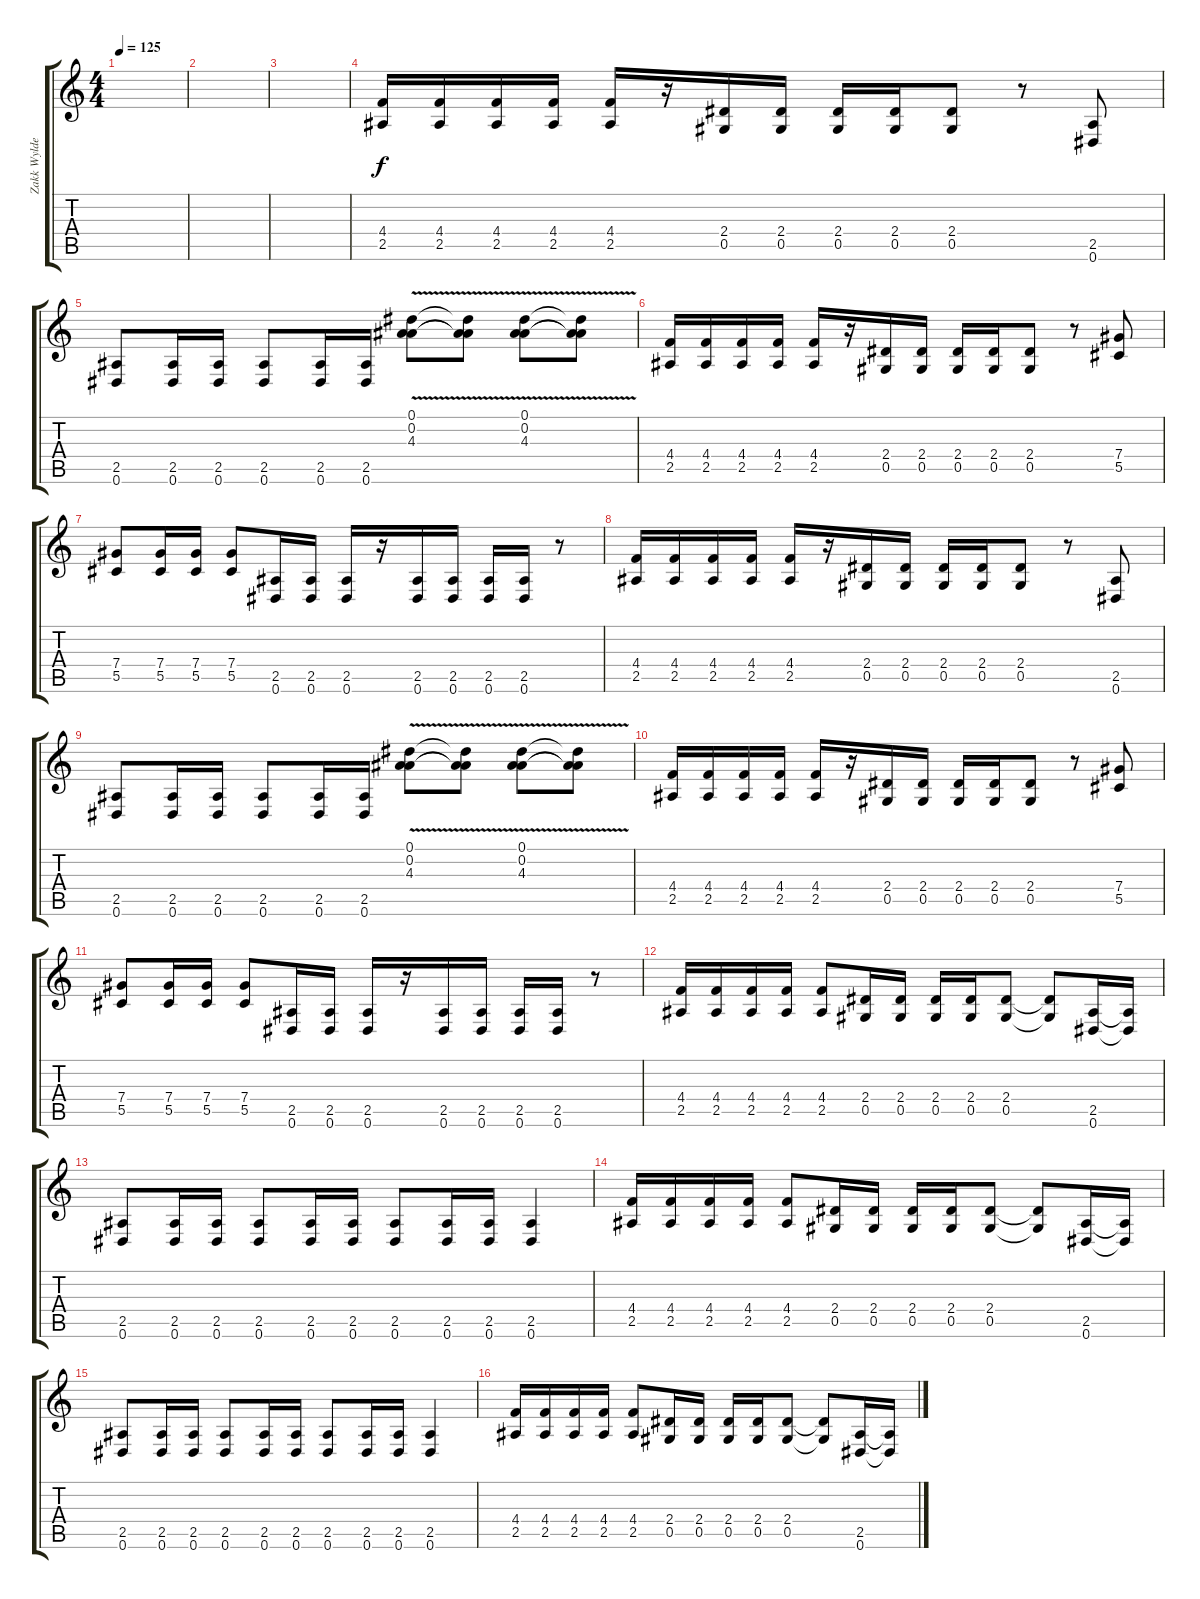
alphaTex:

\track ("Zakk Wylde 2" "Zakk Wylde") {instrument overdrivenguitar}
\staff {score tabs}
\tuning (Eb4 Bb3 Gb3 Db3 Ab2 Eb2) {hide}
\ts (4 4)
\tempo 125
\clef g2
\ks c
|
|
|
(4.4 2.5).16{instrument overdrivenguitar} (4.4 2.5).16 (4.4 2.5).16 (4.4 2.5).16 (4.4 2.5).16 r.16 (2.4 0.5).16 (2.4 0.5).16 (2.4 0.5).16 (2.4 0.5).16 (2.4 0.5).8 r.8 (2.5 0.6).8 |
(2.5 0.6).8 (2.5 0.6).16 (2.5 0.6).16 (2.5 0.6).8 (2.5 0.6).16 (2.5 0.6).16 (0.1{v} 0.2{v} 4.3{v}).8 (0.1{t} 0.2{t} 4.3{t}).8 (0.1{v} 0.2{v} 4.3{v}).8 (0.1{t} 0.2{t} 4.3{t}).8 |
(4.4 2.5).16{instrument overdrivenguitar} (4.4 2.5).16 (4.4 2.5).16 (4.4 2.5).16 (4.4 2.5).16 r.16 (2.4 0.5).16 (2.4 0.5).16 (2.4 0.5).16 (2.4 0.5).16 (2.4 0.5).8 r.8 (7.4 5.5).8 |
(7.4 5.5).8 (7.4 5.5).16 (7.4 5.5).16 (7.4 5.5).8 (2.5 0.6).16 (2.5 0.6).16 (2.5 0.6).16 r.16 (2.5 0.6).16 (2.5 0.6).16 (2.5 0.6).16 (2.5 0.6).16 r.8 |
(4.4 2.5).16{instrument overdrivenguitar} (4.4 2.5).16 (4.4 2.5).16 (4.4 2.5).16 (4.4 2.5).16 r.16 (2.4 0.5).16 (2.4 0.5).16 (2.4 0.5).16 (2.4 0.5).16 (2.4 0.5).8 r.8 (2.5 0.6).8 |
(2.5 0.6).8 (2.5 0.6).16 (2.5 0.6).16 (2.5 0.6).8 (2.5 0.6).16 (2.5 0.6).16 (0.1{v} 0.2{v} 4.3{v}).8 (0.1{t} 0.2{t} 4.3{t}).8 (0.1{v} 0.2{v} 4.3{v}).8 (0.1{t} 0.2{t} 4.3{t}).8 |
(4.4 2.5).16{instrument overdrivenguitar} (4.4 2.5).16 (4.4 2.5).16 (4.4 2.5).16 (4.4 2.5).16 r.16 (2.4 0.5).16 (2.4 0.5).16 (2.4 0.5).16 (2.4 0.5).16 (2.4 0.5).8 r.8 (7.4 5.5).8 |
(7.4 5.5).8 (7.4 5.5).16 (7.4 5.5).16 (7.4 5.5).8 (2.5 0.6).16 (2.5 0.6).16 (2.5 0.6).16 r.16 (2.5 0.6).16 (2.5 0.6).16 (2.5 0.6).16 (2.5 0.6).16 r.8 |
(4.4 2.5).16 (4.4 2.5).16 (4.4 2.5).16 (4.4 2.5).16 (4.4 2.5).8 (2.4 0.5).16 (2.4 0.5).16 (2.4 0.5).16 (2.4 0.5).16 (2.4 0.5).8 (2.4{t} 0.5{t}).8 (2.5 0.6).16 (2.5{t} 0.6{t}).16 |
(2.5 0.6).8 (2.5 0.6).16 (2.5 0.6).16 (2.5 0.6).8 (2.5 0.6).16 (2.5 0.6).16 (2.5 0.6).8 (2.5 0.6).16 (2.5 0.6).16 (2.5 0.6).4 |
(4.4 2.5).16 (4.4 2.5).16 (4.4 2.5).16 (4.4 2.5).16 (4.4 2.5).8 (2.4 0.5).16 (2.4 0.5).16 (2.4 0.5).16 (2.4 0.5).16 (2.4 0.5).8 (2.4{t} 0.5{t}).8 (2.5 0.6).16 (2.5{t} 0.6{t}).16 |
(2.5 0.6).8 (2.5 0.6).16 (2.5 0.6).16 (2.5 0.6).8 (2.5 0.6).16 (2.5 0.6).16 (2.5 0.6).8 (2.5 0.6).16 (2.5 0.6).16 (2.5 0.6).4 |
(4.4 2.5).16 (4.4 2.5).16 (4.4 2.5).16 (4.4 2.5).16 (4.4 2.5).8 (2.4 0.5).16 (2.4 0.5).16 (2.4 0.5).16 (2.4 0.5).16 (2.4 0.5).8 (2.4{t} 0.5{t}).8 (2.5 0.6).16 (2.5{t} 0.6{t}).16
